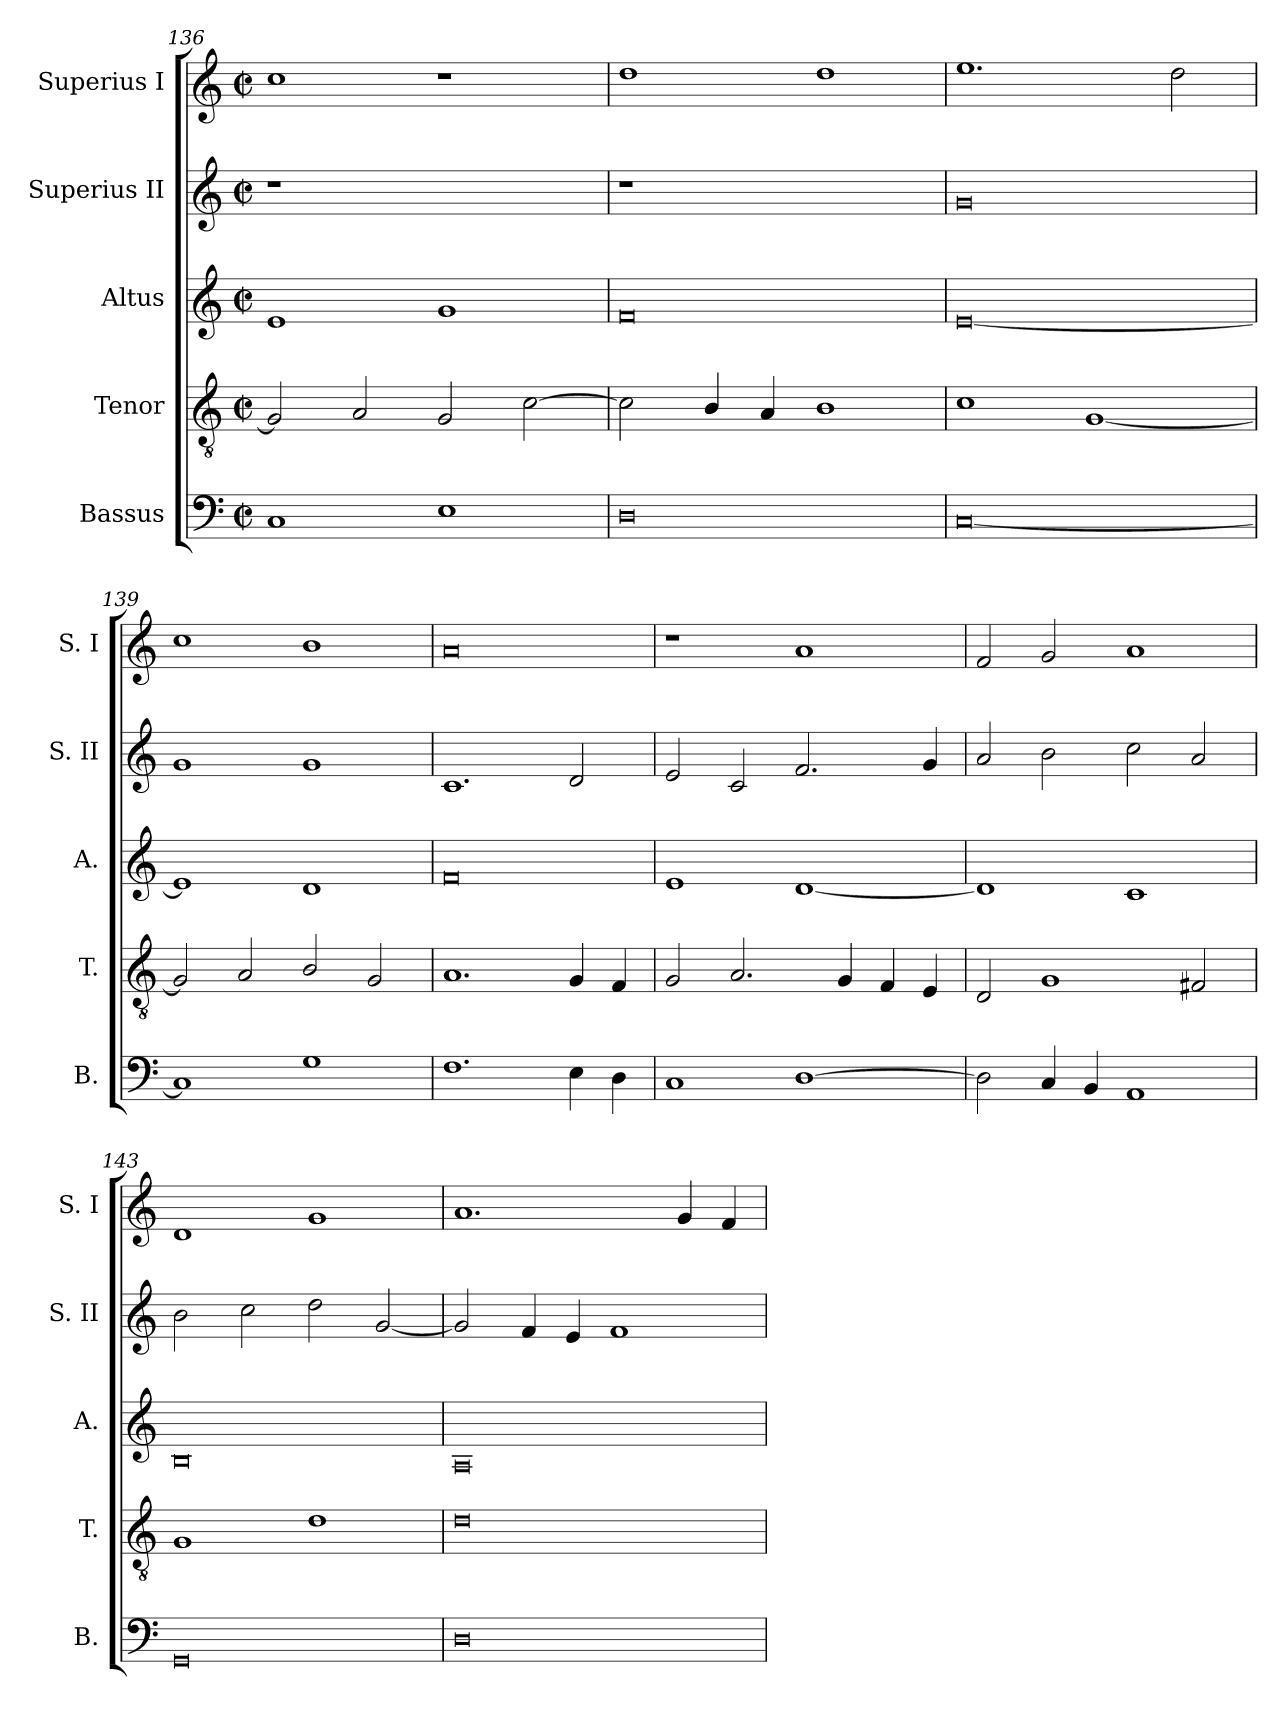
**kern	**kern	**kern	**kern	**kern
*part5	*part4	*part3	*part2	*part1
*staff5	*staff4	*staff3	*staff2	*staff1
*I"Bassus	*I"Tenor	*I"Altus	*I"Superius II	*I"Superius I
*I'B.	*I'T.	*I'A.	*I'S. II	*I'S. I
*clefF4	*clefGv2	*clefG2	*clefG2	*clefG2
*	*ITrd7c12	*	*	*
*k[]	*k[]	*k[]	*k[]	*k[]
*C:	*C:	*C:	*C:	*C:
*M2/2	*M2/2	*M2/2	*M2/2	*M2/2
*met(c|)	*met(c|)	*met(c|)	*met(c|)	*met(c|)
=136	=136	=136	=136	=136
!	!	!	!LO:N:vis=1	!
1Ci	2GGi/]	1ei	1r	1cci
.	2AAi/	.	.	.
1Ei	2GGi/	1gi	1ryy	1r
.	[>2Ci\	.	.	.
=137	=137	=137	=137	=137
!	!	!	!LO:N:vis=1	!
0Di	2Ci\]	0fi	1r	1ddi
.	4BBi/	.	.	.
.	4AAi/	.	.	.
.	1BBi	.	1ryy	1ddi
=138	=138	=138	=138	=138
[<0Ci	1Ci	[<0ei	0gi	1.eei
.	[<1GGi	.	.	.
.	.	.	.	2ddi\
!!LO:LB:g=z
=139	=139	=139	=139	=139
1Ci]	2GGi/]	1ei]	1gi	1cci
.	2AAi/	.	.	.
1Gi	2BBi/	1di	1gi	1bi
.	2GGi/	.	.	.
=140	=140	=140	=140	=140
1.Fi	1.AAi	0fi	1.ci	0ai
4Ei\	4GGi/	.	2di/	.
4Di\	4FFi/	.	.	.
=141	=141	=141	=141	=141
1Ci	2GGi/	1ei	2ei/	1r
.	2.AAi/	.	2ci/	.
[>1Di	.	[<1di	2.fi/	1ai
.	4GGi/	.	.	.
.	4FFi/	.	.	.
.	4EEi/	.	4gi/	.
=142	=142	=142	=142	=142
2Di\]	2DDi/	1di]	2ai/	2fi/
4Ci/	1GGi	.	2bi\	2gi/
4BBi/	.	.	.	.
1AAi	.	1ci	2cci\	1ai
.	2FF#Xi/	.	2ai/	.
=143	=143	=143	=143	=143
0GGi	1GGi	0Bi	2bi\	1di
.	.	.	2cci\	.
.	1Di	.	2ddi\	1gi
.	.	.	[<2gi/	.
!!LO:PB:g=z
=144	=144	=144	=144	=144
0Di	0Di	0Ai	2gi/]	1.ai
.	.	.	4fi/	.
.	.	.	4ei/	.
.	.	.	1fi	.
.	.	.	.	4gi/
.	.	.	.	4fi/
=	=	=	=	=
*-	*-	*-	*-	*-
